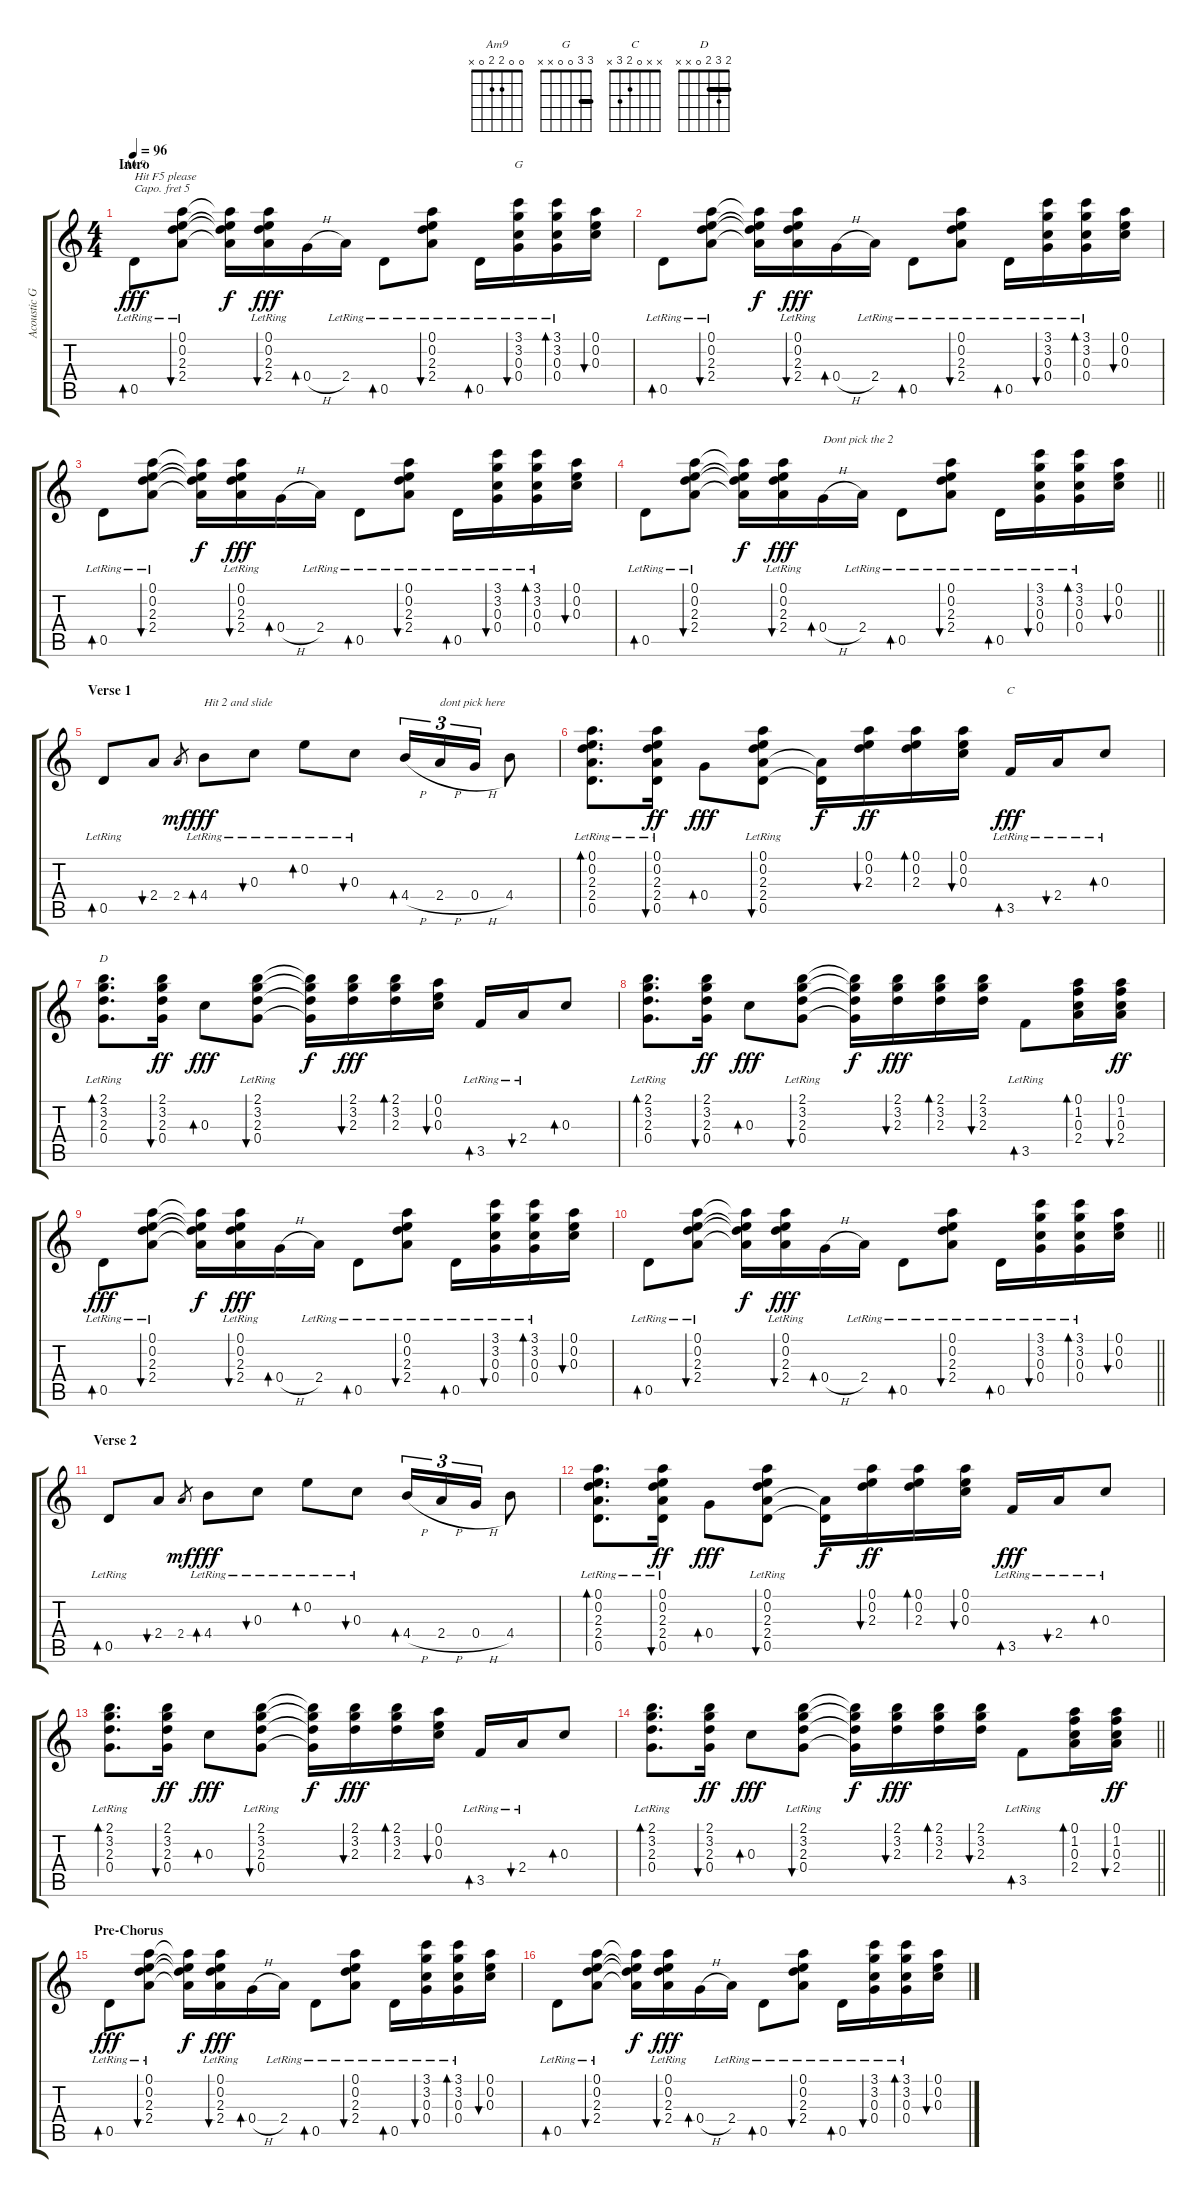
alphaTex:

\track ("Acoustic Guitar" "Acoustic G") {instrument acousticguitarsteel}
\staff {score tabs}
\capo 5
\tuning (E4 B3 G3 D3 A2 E2) {hide}
\chord ("Am9" 0 0 2 2 0 x)
\chord ("G" 3 3 0 0 x x) {barre 3}
\chord ("C" x x 0 2 3 x)
\chord ("D" 2 3 2 0 x x) {barre 2}
\ts (4 4)
\section ("" "Intro")
\tempo 96
\clef g2
\ks c
0.5{lr}.8{bd 30 ch "Am9" txt "Hit F5 please" dy fff instrument acousticguitarsteel} (0.1{lr} 0.2{lr} 2.3{lr} 2.4{lr}).8{bu 30} (0.1{t} 0.2{t} 2.3{t} 2.4{t}).16{dy f} (0.1{lr} 0.2{lr} 2.3{lr} 2.4{lr}).16{bu 30 dy fff} 0.4{h}.16{bd 30} 2.4{lr}.16 0.5{lr}.8{bd 30} (0.1{lr} 0.2{lr} 2.3{lr} 2.4{lr}).8{bu 30} 0.5{lr}.16{bd 30} (3.1{lr} 3.2{lr} 0.3{lr} 0.4{lr}).16{bu 30 ch "G"} (3.1{lr} 3.2{lr} 0.3{lr} 0.4{lr}).16{bd 30} (0.1 0.2 0.3).16{bu 30} |
0.5{lr}.8{bd 30} (0.1{lr} 0.2{lr} 2.3{lr} 2.4{lr}).8{bu 30} (0.1{t} 0.2{t} 2.3{t} 2.4{t}).16{dy f} (0.1{lr} 0.2{lr} 2.3{lr} 2.4{lr}).16{bu 30 dy fff} 0.4{h}.16{bd 30} 2.4{lr}.16 0.5{lr}.8{bd 30} (0.1{lr} 0.2{lr} 2.3{lr} 2.4{lr}).8{bu 30} 0.5{lr}.16{bd 30} (3.1{lr} 3.2{lr} 0.3{lr} 0.4{lr}).16{bu 30} (3.1{lr} 3.2{lr} 0.3{lr} 0.4{lr}).16{bd 30} (0.1 0.2 0.3).16{bu 30} |
0.5{lr}.8{bd 30} (0.1{lr} 0.2{lr} 2.3{lr} 2.4{lr}).8{bu 30} (0.1{t} 0.2{t} 2.3{t} 2.4{t}).16{dy f} (0.1{lr} 0.2{lr} 2.3{lr} 2.4{lr}).16{bu 30 dy fff} 0.4{h}.16{bd 30} 2.4{lr}.16 0.5{lr}.8{bd 30} (0.1{lr} 0.2{lr} 2.3{lr} 2.4{lr}).8{bu 30} 0.5{lr}.16{bd 30} (3.1{lr} 3.2{lr} 0.3{lr} 0.4{lr}).16{bu 30} (3.1{lr} 3.2{lr} 0.3{lr} 0.4{lr}).16{bd 30} (0.1 0.2 0.3).16{bu 30} |
\barLineRight lightlight
0.5{lr}.8{bd 30} (0.1{lr} 0.2{lr} 2.3{lr} 2.4{lr}).8{bu 30} (0.1{t} 0.2{t} 2.3{t} 2.4{t}).16{dy f} (0.1{lr} 0.2{lr} 2.3{lr} 2.4{lr}).16{bu 30 dy fff} 0.4{h}.16{bd 30 txt "Dont pick the 2"} 2.4{lr}.16 0.5{lr}.8{bd 30} (0.1{lr} 0.2{lr} 2.3{lr} 2.4{lr}).8{bu 30} 0.5{lr}.16{bd 30} (3.1{lr} 3.2{lr} 0.3{lr} 0.4{lr}).16{bu 30} (3.1{lr} 3.2{lr} 0.3{lr} 0.4{lr}).16{bd 30} (0.1 0.2 0.3).16{bu 30} |
\section ("" "Verse 1")
0.5{lr}.8{bd 30} 2.4.8{bu 30} 2.4.8{gr dy mf} 4.4{lr}.8{bd 30 txt "Hit 2 and slide" dy fff} 0.3{lr}.8{bu 30} 0.2{lr}.8{bd 30} 0.3{lr}.8{bu 30} 4.4{h}.16{tu (3 2) bd 30} 2.4{h}.16{tu (3 2) txt "dont pick here"} 0.4{h}.16{tu (3 2)} 4.4.8 |
(0.1 0.2 2.3 2.4{lr} 0.5{lr}).8{d bd 30} (0.1 0.2 2.3{lr} 2.4 0.5).16{bu 30 dy ff} 0.4.8{bd 30 dy fff} (0.1{lr} 0.2{lr} 2.3{lr} 2.4{lr} 0.5{lr}).8{bu 30} (2.4{t} 0.5{t}).16{dy f} (0.1 0.2 2.3).16{bu 30 dy ff} (0.1 0.2 2.3).16{bd 30} (0.1 0.2 0.3).16{bu 30} 3.5{lr}.16{bd 30 ch "C" dy fff} 2.4{lr}.16{bu 30} 0.3{lr}.8{bd 30} |
(2.1{lr} 3.2 2.3 0.4{lr}).8{d bd 30 ch "D"} (2.1 3.2 2.3 0.4).16{bu 30 dy ff} 0.3.8{bd 30 dy fff} (2.1{lr} 3.2 2.3 0.4{lr}).8{bu 30} (2.1{t} 3.2{t} 2.3{t} 0.4{t}).16{dy f} (2.1 3.2 2.3).16{bu 30 dy fff} (2.1 3.2 2.3).16{bd 30} (0.1 0.2 0.3).16{bu 30} 3.5{lr}.16{bd 30} 2.4{lr}.16{bu 30} 0.3.8{bd 30} |
(2.1{lr} 3.2 2.3 0.4{lr}).8{d bd 30} (2.1 3.2 2.3 0.4).16{bu 30 dy ff} 0.3.8{bd 30 dy fff} (2.1{lr} 3.2 2.3 0.4{lr}).8{bu 30} (2.1{t} 3.2{t} 2.3{t} 0.4{t}).16{dy f} (2.1 3.2 2.3).16{bu 30 dy fff} (2.1 3.2 2.3).16{bd 30} (2.1 3.2 2.3).16{bu 30} 3.5{lr}.8{bd 30} (0.1 1.2 0.3 2.4).16{bd 30} (0.1 1.2 0.3 2.4).16{bu 30 dy ff} |
0.5{lr}.8{bd 30 dy fff} (0.1{lr} 0.2{lr} 2.3{lr} 2.4{lr}).8{bu 30} (0.1{t} 0.2{t} 2.3{t} 2.4{t}).16{dy f} (0.1{lr} 0.2{lr} 2.3{lr} 2.4{lr}).16{bu 30 dy fff} 0.4{h}.16{bd 30} 2.4{lr}.16 0.5{lr}.8{bd 30} (0.1{lr} 0.2{lr} 2.3{lr} 2.4{lr}).8{bu 30} 0.5{lr}.16{bd 30} (3.1{lr} 3.2{lr} 0.3{lr} 0.4{lr}).16{bu 30} (3.1{lr} 3.2{lr} 0.3{lr} 0.4{lr}).16{bd 30} (0.1 0.2 0.3).16{bu 30} |
\barLineRight lightlight
0.5{lr}.8{bd 30} (0.1{lr} 0.2{lr} 2.3{lr} 2.4{lr}).8{bu 30} (0.1{t} 0.2{t} 2.3{t} 2.4{t}).16{dy f} (0.1{lr} 0.2{lr} 2.3{lr} 2.4{lr}).16{bu 30 dy fff} 0.4{h}.16{bd 30} 2.4{lr}.16 0.5{lr}.8{bd 30} (0.1{lr} 0.2{lr} 2.3{lr} 2.4{lr}).8{bu 30} 0.5{lr}.16{bd 30} (3.1{lr} 3.2{lr} 0.3{lr} 0.4{lr}).16{bu 30} (3.1{lr} 3.2{lr} 0.3{lr} 0.4{lr}).16{bd 30} (0.1 0.2 0.3).16{bu 30} |
\section ("" "Verse 2")
0.5{lr}.8{bd 30} 2.4.8{bu 30} 2.4.8{gr dy mf} 4.4{lr}.8{bd 30 dy fff} 0.3{lr}.8{bu 30} 0.2{lr}.8{bd 30} 0.3{lr}.8{bu 30} 4.4{h}.16{tu (3 2) bd 30} 2.4{h}.16{tu (3 2)} 0.4{h}.16{tu (3 2)} 4.4.8 |
(0.1 0.2 2.3 2.4{lr} 0.5{lr}).8{d bd 30} (0.1 0.2 2.3{lr} 2.4 0.5).16{bu 30 dy ff} 0.4.8{bd 30 dy fff} (0.1{lr} 0.2{lr} 2.3{lr} 2.4{lr} 0.5{lr}).8{bu 30} (2.4{t} 0.5{t}).16{dy f} (0.1 0.2 2.3).16{bu 30 dy ff} (0.1 0.2 2.3).16{bd 30} (0.1 0.2 0.3).16{bu 30} 3.5{lr}.16{bd 30 dy fff} 2.4{lr}.16{bu 30} 0.3{lr}.8{bd 30} |
(2.1{lr} 3.2 2.3 0.4{lr}).8{d bd 30} (2.1 3.2 2.3 0.4).16{bu 30 dy ff} 0.3.8{bd 30 dy fff} (2.1{lr} 3.2 2.3 0.4{lr}).8{bu 30} (2.1{t} 3.2{t} 2.3{t} 0.4{t}).16{dy f} (2.1 3.2 2.3).16{bu 30 dy fff} (2.1 3.2 2.3).16{bd 30} (0.1 0.2 0.3).16{bu 30} 3.5{lr}.16{bd 30} 2.4{lr}.16{bu 30} 0.3.8{bd 30} |
\barLineRight lightlight
(2.1{lr} 3.2 2.3 0.4{lr}).8{d bd 30} (2.1 3.2 2.3 0.4).16{bu 30 dy ff} 0.3.8{bd 30 dy fff} (2.1{lr} 3.2 2.3 0.4{lr}).8{bu 30} (2.1{t} 3.2{t} 2.3{t} 0.4{t}).16{dy f} (2.1 3.2 2.3).16{bu 30 dy fff} (2.1 3.2 2.3).16{bd 30} (2.1 3.2 2.3).16{bu 30} 3.5{lr}.8{bd 30} (0.1 1.2 0.3 2.4).16{bd 30} (0.1 1.2 0.3 2.4).16{bu 30 dy ff} |
\section ("" "Pre-Chorus")
0.5{lr}.8{bd 30 dy fff} (0.1{lr} 0.2{lr} 2.3{lr} 2.4{lr}).8{bu 30} (0.1{t} 0.2{t} 2.3{t} 2.4{t}).16{dy f} (0.1{lr} 0.2{lr} 2.3{lr} 2.4{lr}).16{bu 30 dy fff} 0.4{h}.16{bd 30} 2.4{lr}.16 0.5{lr}.8{bd 30} (0.1{lr} 0.2{lr} 2.3{lr} 2.4{lr}).8{bu 30} 0.5{lr}.16{bd 30} (3.1{lr} 3.2{lr} 0.3{lr} 0.4{lr}).16{bu 30} (3.1{lr} 3.2{lr} 0.3{lr} 0.4{lr}).16{bd 30} (0.1 0.2 0.3).16{bu 30} |
0.5{lr}.8{bd 30} (0.1{lr} 0.2{lr} 2.3{lr} 2.4{lr}).8{bu 30} (0.1{t} 0.2{t} 2.3{t} 2.4{t}).16{dy f} (0.1{lr} 0.2{lr} 2.3{lr} 2.4{lr}).16{bu 30 dy fff} 0.4{h}.16{bd 30} 2.4{lr}.16 0.5{lr}.8{bd 30} (0.1{lr} 0.2{lr} 2.3{lr} 2.4{lr}).8{bu 30} 0.5{lr}.16{bd 30} (3.1{lr} 3.2{lr} 0.3{lr} 0.4{lr}).16{bu 30} (3.1{lr} 3.2{lr} 0.3{lr} 0.4{lr}).16{bd 30} (0.1 0.2 0.3).16{bu 30}
